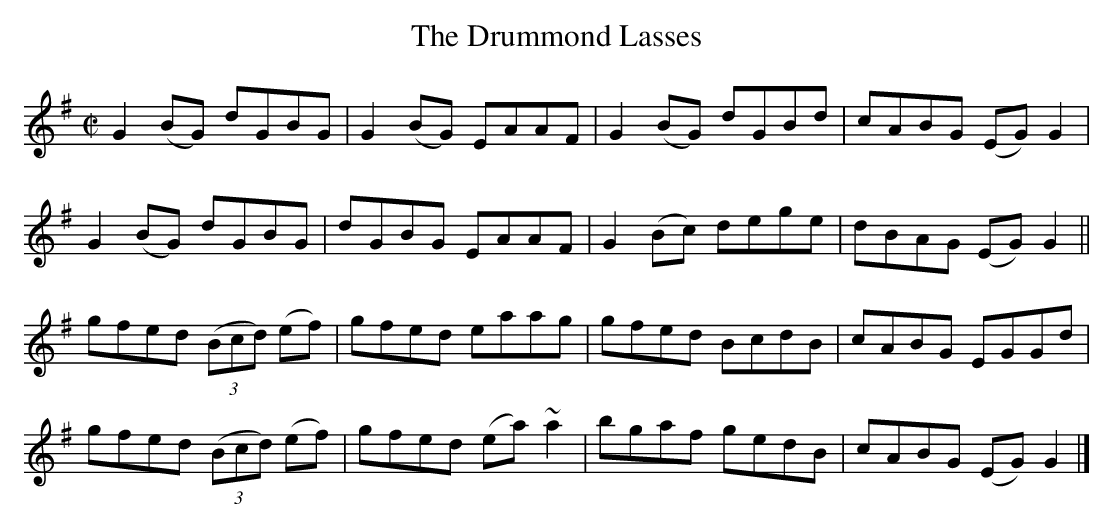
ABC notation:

X:1
T: The Drummond Lasses
M: C|
L: 1/8
K: G
G2 (BG) dGBG      | G2 (BG) EAAF    | G2 (BG) dGBd | cABG (EG) G2 |
G2 (BG) dGBG      | dGBG    EAAF    | G2 (Bc) dege | dBAG (EG) G2 ||
gfed ((3Bcd) (ef) | gfed    eaag    | gfed    BcdB | cABG  EGGd   |
gfed ((3Bcd) (ef) | gfed   (ea) ~a2 | bgaf    gedB | cABG (EG) G2 |]
